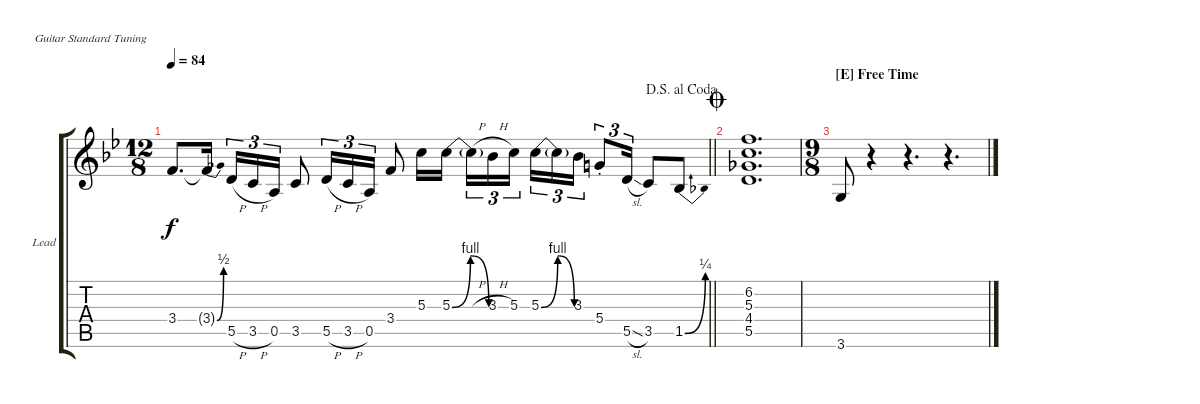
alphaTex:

\defaultSystemsLayout 4
\bracketExtendMode groupsimilarinstruments
\firstSystemTrackNameOrientation horizontal
\otherSystemsTrackNameOrientation horizontal
\track ("Lead Guitar" "Lead") {instrument acousticguitarsteel}
\staff {score tabs}
\tuning (E4 B3 G3 D3 A2 E2)
\ts (12 8)
\jump dalsegnoalcoda
\tempo 84
\clef g2
\barLineRight lightlight
\ks bb
3.4.8{d dy f} 3.4{be (bend 0 0 15 2) t}.16 5.5{h}.16{tu (3 2)} 3.5{h}.16{tu (3 2)} 0.5.16{tu (3 2)} 3.5.8 5.5{h}.16{tu (3 2)} 3.5{h}.16{tu (3 2)} 0.5.16{tu (3 2)} 3.4.8 5.3.16 5.3{be (bendrelease 0 0 10.2 4 20.4 4 30 0)}.16 5.3{h t}.16{tu (3 2)} 3.3{h}.16{tu (3 2)} 5.3.16{tu (3 2)} 5.3{be (bendrelease 0 0 10.2 4 20.4 4 30 0)}.16{tu (3 2)} 5.3{t}.16{tu (3 2)} 3.3.16{tu (3 2)} 5.4{st}.8{tu (3 2)} 5.5{sl}.16{tu (3 2)} 3.5.8 1.5{be (bend 0 0 15.6 1)}.8 |
\jump coda
(6.2 5.3 4.4 5.5).1{d} |
\ts (9 8)
\section ("E" "Free Time")
3.6.8 r.4 r.4{d} r.4{d}
